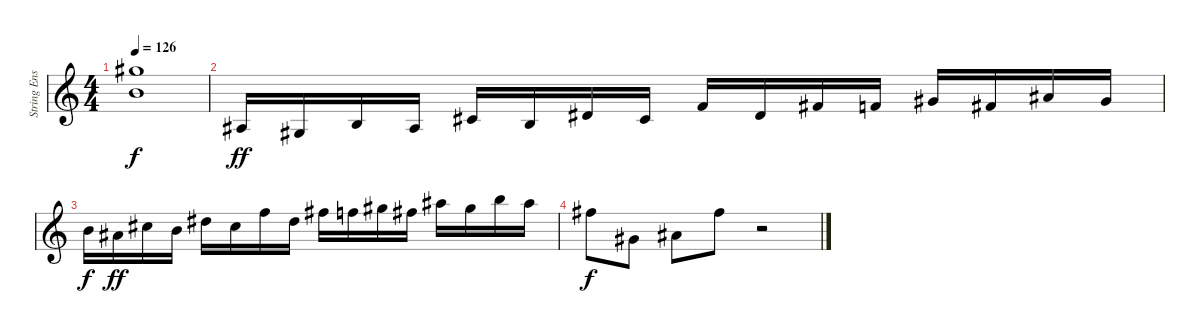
\track ("String Ensemble 2" "String Ens") {instrument stringensemble1}
\staff {score}
\tuning (E4 B3 G3 D3 A2 E2) {hide}
\ts (4 4)
\tempo 126
\clef g2
\ks c
(16.1{t} 16.3{t}).1{dy f} |
13.5.16{dy ff} 11.5.16 9.4.16 8.4.16 6.3.16 0.2.16 4.2.16 2.2.16 1.1.16 4.2.16 2.1.16 1.1.16 4.1.16 2.1.16 6.1.16 4.1.16 |
7.1.16{dy f} 6.1.16{dy ff} 9.1.16 7.1.16 11.1.16 9.1.16 13.1.16 11.1.16 14.1.16 13.1.16 16.1.16 14.1.16 18.1.16 16.1.16 19.1.16 18.1.16 |
19.2.8{dy f} 18.4.8 20.4.8 19.2.8 r.2
